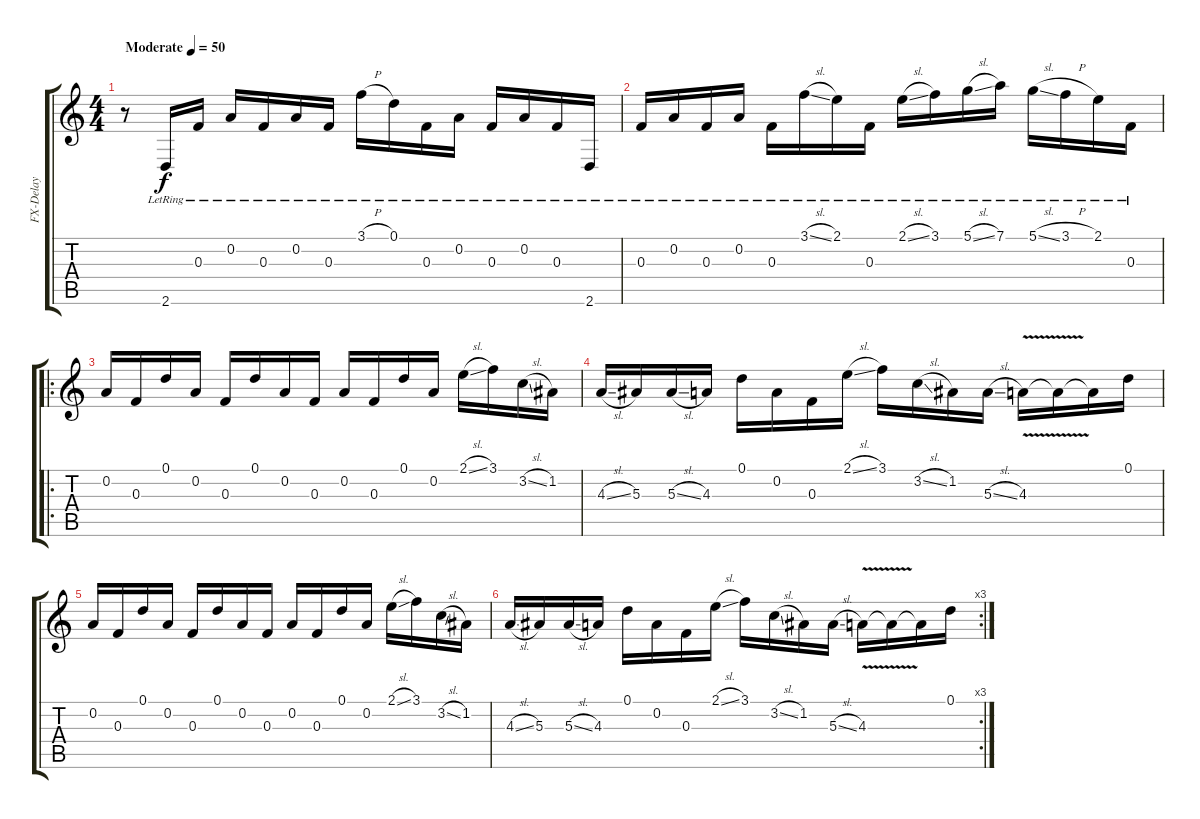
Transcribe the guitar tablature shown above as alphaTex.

\track ("FX-Delay" "FX-Delay") {instrument electricguitarclean}
\staff {score tabs}
\tuning (D4 A3 F3 C3 G2 C2) {hide}
\ts (4 4)
\tempo (50 "Moderate")
\clef g2
\ks c
r.8{dy f instrument electricguitarclean} 2.6{lr}.16 0.3{lr}.16 0.2{lr}.16 0.3{lr}.16 0.2{lr}.16 0.3{lr}.16 3.1{h lr}.16 0.1{lr}.16 0.3{lr}.16 0.2{lr}.16 0.3{lr}.16 0.2{lr}.16 0.3{lr}.16 2.6{lr}.16 |
0.3{lr}.16 0.2{lr}.16 0.3{lr}.16 0.2{lr}.16 0.3{lr}.16 3.1{sl lr}.16 2.1{lr}.16 0.3{lr}.16 2.1{sl lr}.16 3.1{lr}.16 5.1{sl lr}.16 7.1{lr}.16 5.1{sl lr}.16 3.1{h lr}.16 2.1{lr}.16 0.3{lr}.16 |
\ro
0.2.16 0.3.16 0.1.16 0.2.16 0.3.16 0.1.16 0.2.16 0.3.16 0.2.16 0.3.16 0.1.16 0.2.16 2.1{sl}.16 3.1.16 3.2{sl}.16 1.2.16 |
4.3{sl}.16 5.3.16 5.3{sl}.16 4.3.16 0.1.16 0.2.16 0.3.16 2.1{sl}.16 3.1.16 3.2{sl}.16 1.2.16 5.3{sl}.16 4.3{v}.16 4.3{t}.16 4.3{t}.16 0.1.16 |
0.2.16 0.3.16 0.1.16 0.2.16 0.3.16 0.1.16 0.2.16 0.3.16 0.2.16 0.3.16 0.1.16 0.2.16 2.1{sl}.16 3.1.16 3.2{sl}.16 1.2.16 |
\rc 3
4.3{sl}.16 5.3.16 5.3{sl}.16 4.3.16 0.1.16 0.2.16 0.3.16 2.1{sl}.16 3.1.16 3.2{sl}.16 1.2.16 5.3{sl}.16 4.3{v}.16 4.3{t}.16 4.3{t}.16 0.1.16
